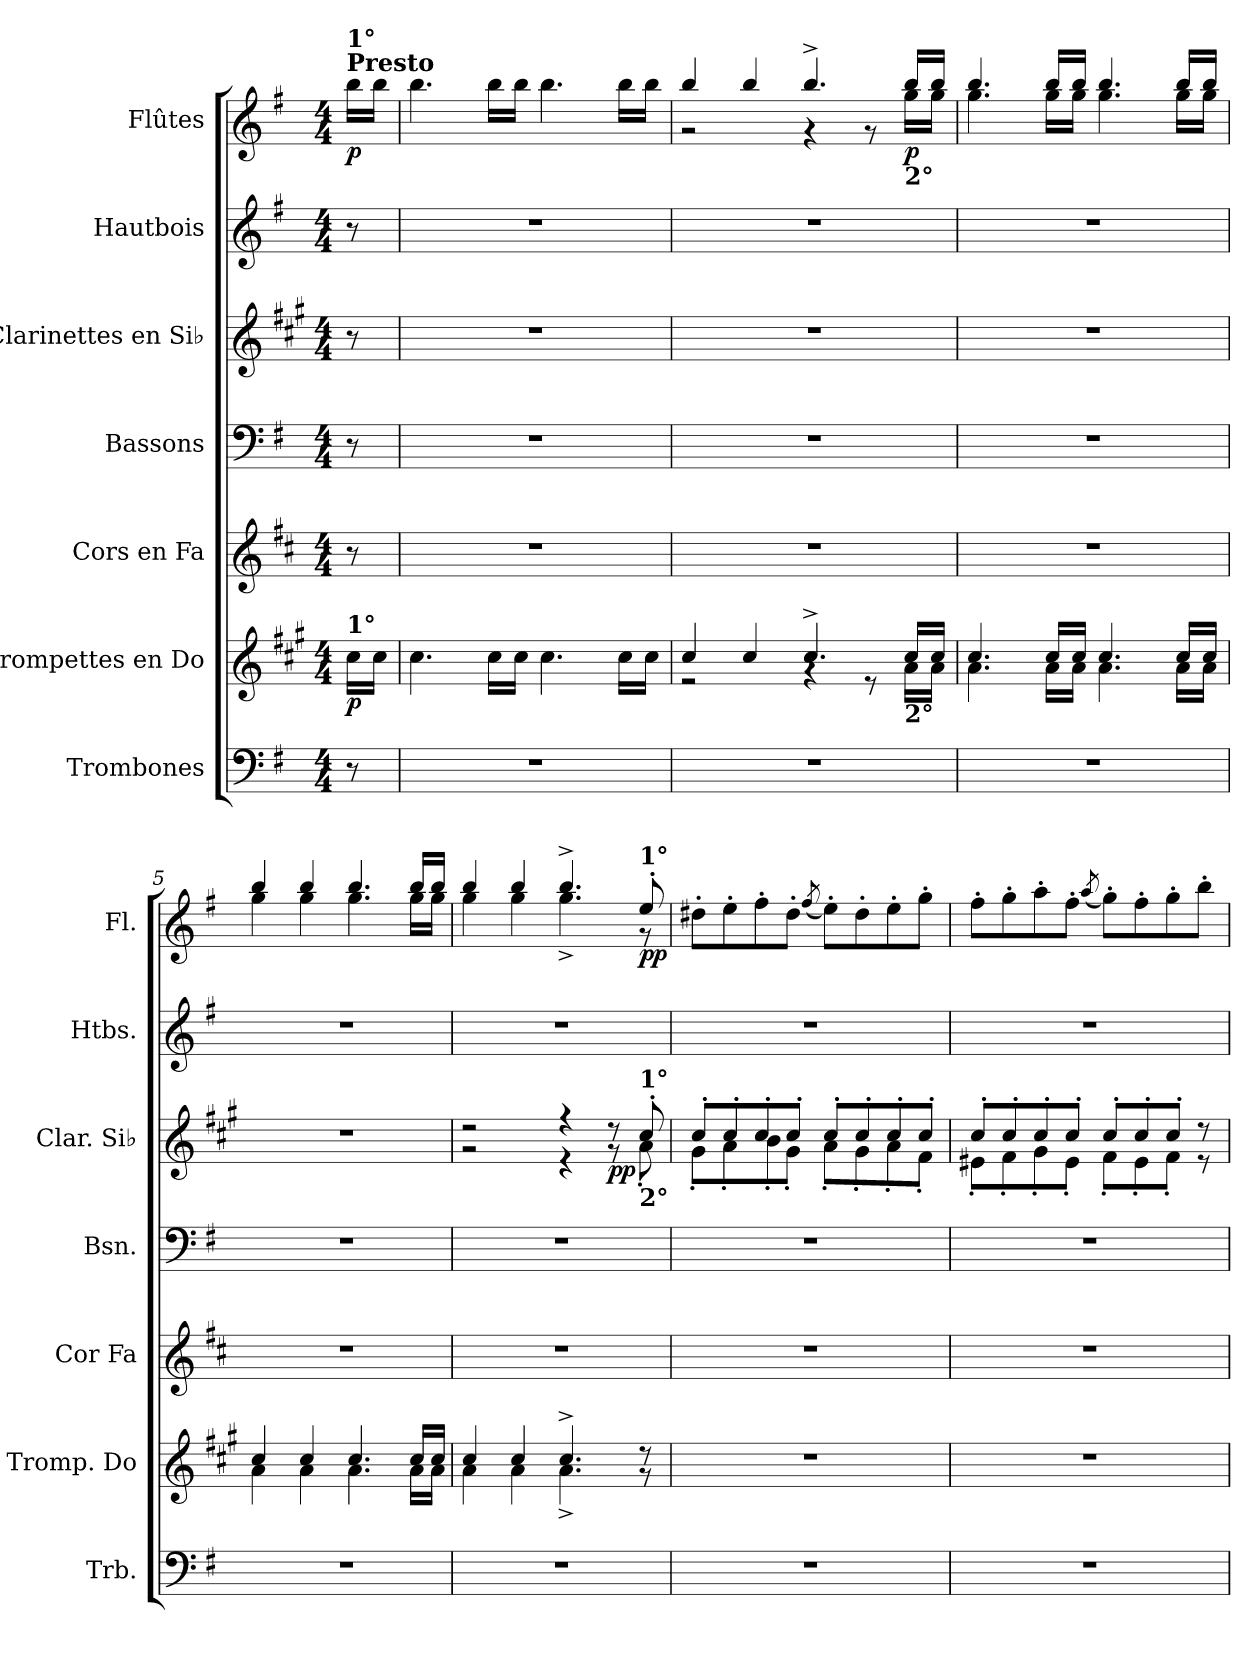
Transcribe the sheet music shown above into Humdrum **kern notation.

**kern	**kern	**dynam	**kern	**kern	**kern	**dynam	**kern	**kern	**dynam
*part7	*part6	*part6	*part5	*part4	*part3	*part3	*part2	*part1	*part1
*staff7	*staff6	*staff6	*staff5	*staff4	*staff3	*staff3	*staff2	*staff1	*staff1
*I"Trombones	*I"Trompettes en Do	*	*I"Cors en Fa	*I"Bassons	*I"Clarinettes en Si♭	*	*I"Hautbois	*I"Flûtes	*
*I'Trb.	*I'Tromp. Do	*	*I'Cor Fa	*I'Bsn.	*I'Clar. Si♭	*	*I'Htbs.	*I'Fl.	*
*clefF4	*clefG2	*	*clefG2	*clefF4	*clefG2	*	*clefG2	*clefG2	*
*	*ITrd1c2	*	*ITrd4c7	*	*ITrd1c2	*	*	*	*
*k[f#]	*k[f#]	*	*k[f#]	*k[f#]	*k[f#]	*	*k[f#]	*k[f#]	*
*M4/4	*M4/4	*	*M4/4	*M4/4	*M4/4	*	*M4/4	*M4/4	*
*MM160	*MM160	*	*MM160	*MM160	*MM160	*	*MM160	*MM160	*
=1	=1	=1	=1	=1	=1	=1	=1	=1	=1
!	!	!	!	!	!	!	!	!LO:TX:a:B:t=Presto	!
!	!	!	!	!	!	!	!	!LO:TX:a:B:t=1°	!
!	!LO:TX:a:B:t=1°	!	!	!	!	!	!	!	!
!	!	!LO:DY:b	!	!	!	!	!	!	!LO:DY:b
8r	16b\LL	p	8r	8r	8r	.	8r	16bb\LL	p
.	16b\JJ	.	.	.	.	.	.	16bb\JJ	.
=2	=2	=2	=2	=2	=2	=2	=2	=2	=2
1r	4.b\	.	1r	1r	1r	.	1r	4.bb\	.
.	16b\LL	.	.	.	.	.	.	16bb\LL	.
.	16b\JJ	.	.	.	.	.	.	16bb\JJ	.
.	4.b\	.	.	.	.	.	.	4.bb\	.
.	16b\LL	.	.	.	.	.	.	16bb\LL	.
.	16b\JJ	.	.	.	.	.	.	16bb\JJ	.
=3	=3	=3	=3	=3	=3	=3	=3	=3	=3
*	*^	*	*	*	*	*	*	*^	*
1r	4b/	2r	.	1r	1r	1r	.	1r	4bb/	2r	.
.	4b/	.	.	.	.	.	.	.	4bb/	.	.
.	4.b^/	4rg	.	.	.	.	.	.	4.bb^/	4r	.
.	.	8r	.	.	.	.	.	.	.	8r	.
!	!	!	!	!	!	!	!	!	!LO:TX:b:B:t=2°	!	!
!	!LO:TX:b:B:t=2°	!	!	!	!	!	!	!	!	!	!
!	!	!	!	!	!	!	!	!	!	!	!LO:DY:b
.	16b/LL	16g\LL	.	.	.	.	.	.	16bb/LL	16gg\LL	p
.	16b/JJ	16g\JJ	.	.	.	.	.	.	16bb/JJ	16gg\JJ	.
=4	=4	=4	=4	=4	=4	=4	=4	=4	=4	=4	=4
1r	4.b/	4.g\	.	1r	1r	1r	.	1r	4.bb/	4.gg\	.
.	16b/LL	16g\LL	.	.	.	.	.	.	16bb/LL	16gg\LL	.
.	16b/JJ	16g\JJ	.	.	.	.	.	.	16bb/JJ	16gg\JJ	.
.	4.b/	4.g\	.	.	.	.	.	.	4.bb/	4.gg\	.
.	16b/LL	16g\LL	.	.	.	.	.	.	16bb/LL	16gg\LL	.
.	16b/JJ	16g\JJ	.	.	.	.	.	.	16bb/JJ	16gg\JJ	.
!!LO:PB:g=z	!!
=5	=5	=5	=5	=5	=5	=5	=5	=5	=5	=5	=5
1r	4b/	4g\	.	1r	1r	1r	.	1r	4bb/	4gg\	.
.	4b/	4g\	.	.	.	.	.	.	4bb/	4gg\	.
.	4.b/	4.g\	.	.	.	.	.	.	4.bb/	4.gg\	.
.	16b/LL	16g\LL	.	.	.	.	.	.	16bb/LL	16gg\LL	.
.	16b/JJ	16g\JJ	.	.	.	.	.	.	16bb/JJ	16gg\JJ	.
=6	=6	=6	=6	=6	=6	=6	=6	=6	=6	=6	=6
*	*	*	*	*	*	*^	*	*	*	*	*
1r	4b/	4g\	.	1r	1r	2r	2r	.	1r	4bb/	4gg\	.
.	4b/	4g\	.	.	.	.	.	.	.	4bb/	4gg\	.
.	4.b^/	4.g^\	.	.	.	4r	4r	.	.	4.bb^/	4.gg^\	.
!	!	!	!	!	!	!	!	!LO:DY:b	!	!	!	!
.	.	.	.	.	.	8r	8r	pp	.	.	.	.
!	!	!	!	!	!	!	!	!	!	!LO:TX:a:B:t=1°	!	!
!	!	!	!	!	!	!LO:TX:a:B:t=1°	!	!	!	!	!	!
!	!	!	!	!	!	!LO:TX:b:B:t=2°	!	!	!	!	!	!
!	!	!	!	!	!	!	!	!	!	!	!	!LO:DY:b
.	8r	8r	.	.	.	8b'/	8g'\	.	.	8ee'/	8r	pp
*	*v	*v	*	*	*	*	*	*	*	*v	*v	*
=7	=7	=7	=7	=7	=7	=7	=7	=7	=7	=7
1r	1r	.	1r	1r	8b'/L	8f#'\L	.	1r	8dd#X'\L	.
.	.	.	.	.	8b'/	8g'\	.	.	8ee'\	.
.	.	.	.	.	8b'/	8a'\	.	.	8ff#'\	.
.	.	.	.	.	8b'/J	8f#'\J	.	.	8dd#'\J	.
.	.	.	.	.	.	.	.	.	(8qff#/	.
.	.	.	.	.	8b'/L	8g'\L	.	.	8ee'\L)	.
.	.	.	.	.	8b'/	8f#'\	.	.	8dd#'\	.
.	.	.	.	.	8b'/	8g'\	.	.	8ee'\	.
.	.	.	.	.	8b'/J	8e'\J	.	.	8gg'\J	.
=8	=8	=8	=8	=8	=8	=8	=8	=8	=8	=8
1r	1r	.	1r	1r	8b'/L	8d#X'\L	.	1r	8ff#'\L	.
.	.	.	.	.	8b'/	8e'\	.	.	8gg'\	.
.	.	.	.	.	8b'/	8f#'\	.	.	8aa'\	.
.	.	.	.	.	8b'/J	8d#'\J	.	.	8ff#'\J	.
.	.	.	.	.	.	.	.	.	(8qaa/	.
.	.	.	.	.	8b'/L	8e'\L	.	.	8gg'\L)	.
.	.	.	.	.	8b'/	8d#'\	.	.	8ff#'\	.
.	.	.	.	.	8b'/J	8e'\J	.	.	8gg'\	.
.	.	.	.	.	8r	8r	.	.	8bb'\J	.
*	*	*	*	*	*v	*v	*	*	*	*
=	=	=	=	=	=	=	=	=	=
*-	*-	*-	*-	*-	*-	*-	*-	*-	*-
